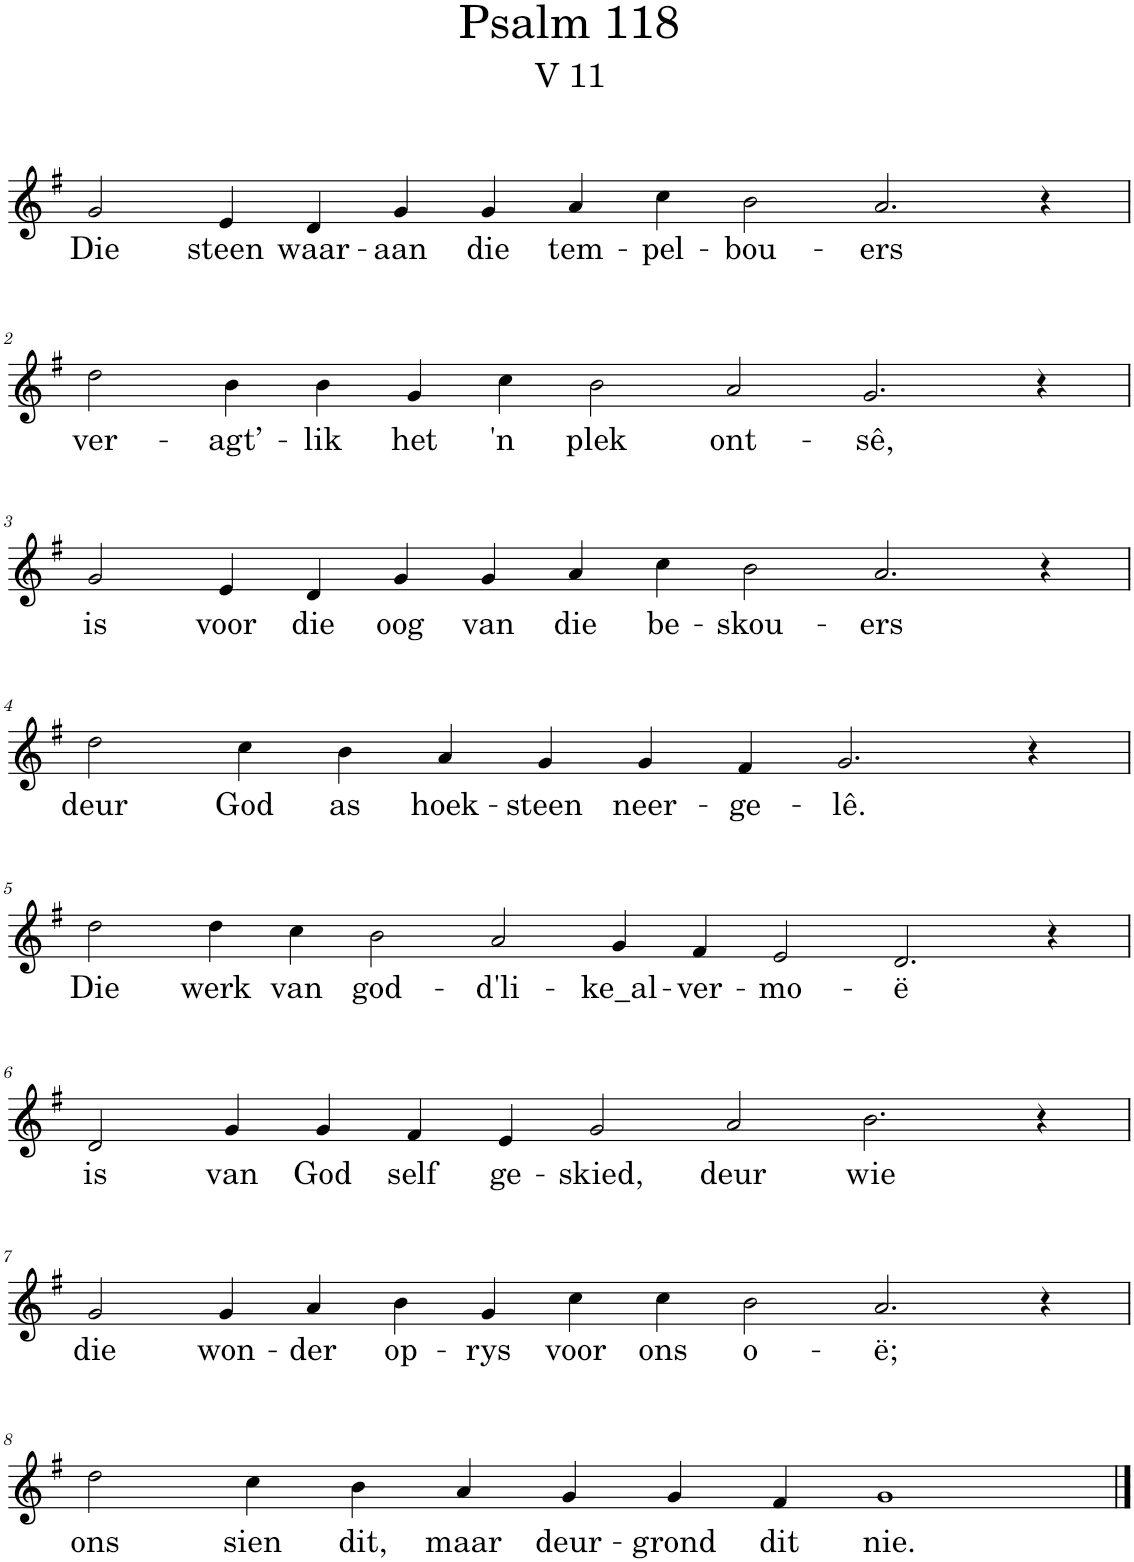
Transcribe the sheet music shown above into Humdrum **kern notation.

**kern	**text
*part1	*part1
*staff1	*staff1
*I"Pipe Organ	*
*I'Org.	*
*clefG2	*
*k[f#]	*
*M14/4	*
=1	=1
!	!LO:LY:b
2g/	Die
!	!LO:LY:b
4e/	steen
!	!LO:LY:b
4d/	waar-
!	!LO:LY:b
4g/	-aan
!	!LO:LY:b
4g/	die
!	!LO:LY:b
4a/	tem-
!	!LO:LY:b
4cc\	-pel-
!	!LO:LY:b
2b\	-bou-
!	!LO:LY:b
2.a/	-ers
4r	.
!!LO:LB:g=z
=2	=2
!	!LO:LY:b
2dd\	ver-
!	!LO:LY:b
4b\	-agt’-
!	!LO:LY:b
4b\	-lik
!	!LO:LY:b
4g/	het
!	!LO:LY:b
4cc\	'n
!	!LO:LY:b
2b\	plek
!	!LO:LY:b
2a/	ont-
!	!LO:LY:b
2.g/	-sê,
4r	.
!!LO:LB:g=z
=3	=3
!	!LO:LY:b
2g/	is
!	!LO:LY:b
4e/	voor
!	!LO:LY:b
4d/	die
!	!LO:LY:b
4g/	oog
!	!LO:LY:b
4g/	van
!	!LO:LY:b
4a/	die
!	!LO:LY:b
4cc\	be-
!	!LO:LY:b
2b\	-skou-
!	!LO:LY:b
2.a/	-ers
4r	.
!!LO:LB:g=z
=4	=4
*M12/4	*
!	!LO:LY:b
2dd\	deur
!	!LO:LY:b
4cc\	God
!	!LO:LY:b
4b\	as
!	!LO:LY:b
4a/	hoek-
!	!LO:LY:b
4g/	-steen
!	!LO:LY:b
4g/	neer-
!	!LO:LY:b
4f#/	-ge-
!	!LO:LY:b
2.g/	-lê.
4r	.
!!LO:LB:g=z
=5	=5
*M16/4	*
!	!LO:LY:b
2dd\	Die
!	!LO:LY:b
4dd\	werk
!	!LO:LY:b
4cc\	van
!	!LO:LY:b
2b\	god-
!	!LO:LY:b
2a/	-d'li-
!	!LO:LY:b
4g/	-ke_al-
!	!LO:LY:b
4f#/	-ver-
!	!LO:LY:b
2e/	-mo-
!	!LO:LY:b
2.d/	-ë
4r	.
!!LO:LB:g=z
=6	=6
*M14/4	*
!	!LO:LY:b
2d/	is
!	!LO:LY:b
4g/	van
!	!LO:LY:b
4g/	God
!	!LO:LY:b
4f#/	self
!	!LO:LY:b
4e/	ge-
!	!LO:LY:b
2g/	-skied,
!	!LO:LY:b
2a/	deur
!	!LO:LY:b
2.b\	wie
4r	.
!!LO:LB:g=z
=7	=7
!	!LO:LY:b
2g/	die
!	!LO:LY:b
4g/	won-
!	!LO:LY:b
4a/	-der
!	!LO:LY:b
4b\	op-
!	!LO:LY:b
4g/	-rys
!	!LO:LY:b
4cc\	voor
!	!LO:LY:b
4cc\	ons
!	!LO:LY:b
2b\	o-
!	!LO:LY:b
2.a/	-ë;
4r	.
!!LO:LB:g=z
=8	=8
*M12/4	*
!	!LO:LY:b
2dd\	ons
!	!LO:LY:b
4cc\	sien
!	!LO:LY:b
4b\	dit,
!	!LO:LY:b
4a/	maar
!	!LO:LY:b
4g/	deur-
!	!LO:LY:b
4g/	-grond
!	!LO:LY:b
4f#/	dit
!	!LO:LY:b
1g	nie.
==	==
*-	*-
